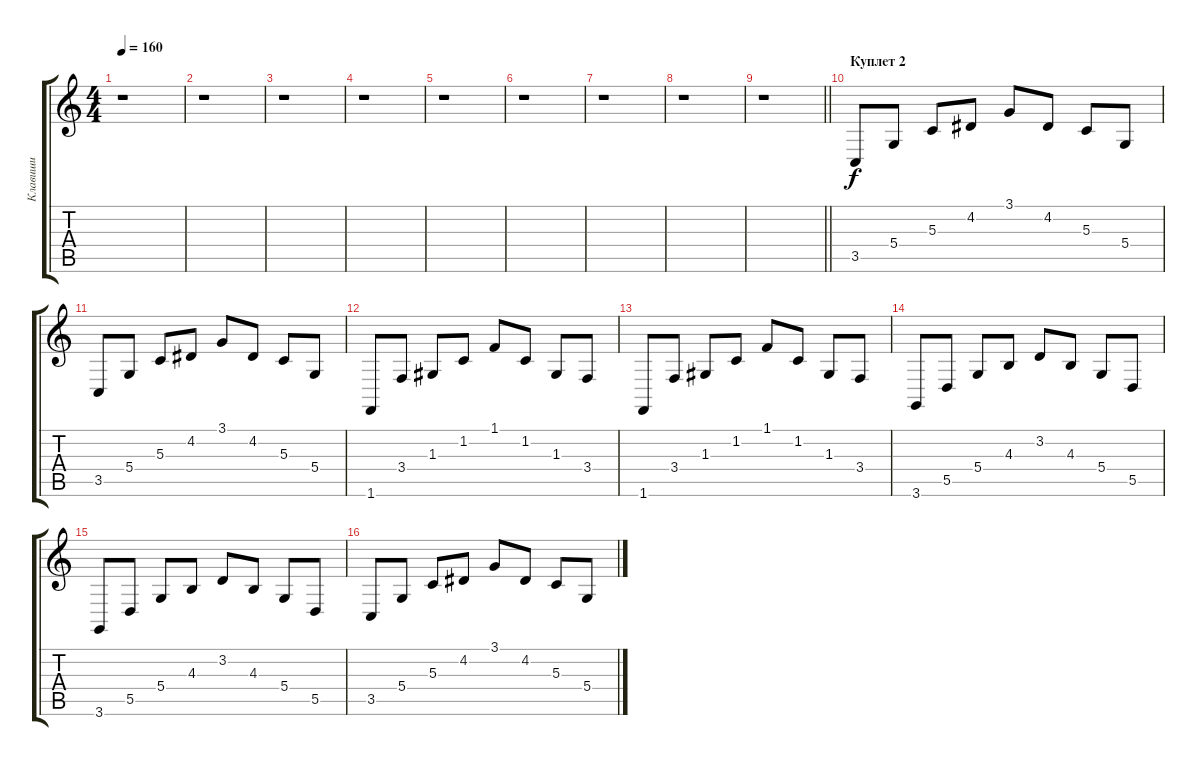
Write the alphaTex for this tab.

\track ("Клавиши" "Клавиши") {instrument pizzicatostrings}
\staff {score tabs}
\tuning (E4 B3 G3 D3 A2 E2) {hide}
\ts (4 4)
\tempo 160
\clef g2
\ks c
r.1{dy f} |
r.1 |
r.1 |
r.1 |
r.1 |
r.1 |
r.1 |
r.1 |
\barLineRight lightlight
r.1 |
\section ("" "Куплет 2")
3.5.8 5.4.8 5.3.8 4.2.8 3.1.8 4.2.8 5.3.8 5.4.8 |
3.5.8 5.4.8 5.3.8 4.2.8 3.1.8 4.2.8 5.3.8 5.4.8 |
1.6.8 3.4.8 1.3.8 1.2.8 1.1.8 1.2.8 1.3.8 3.4.8 |
1.6.8 3.4.8 1.3.8 1.2.8 1.1.8 1.2.8 1.3.8 3.4.8 |
3.6.8 5.5.8 5.4.8 4.3.8 3.2.8 4.3.8 5.4.8 5.5.8 |
3.6.8 5.5.8 5.4.8 4.3.8 3.2.8 4.3.8 5.4.8 5.5.8 |
3.5.8 5.4.8 5.3.8 4.2.8 3.1.8 4.2.8 5.3.8 5.4.8
